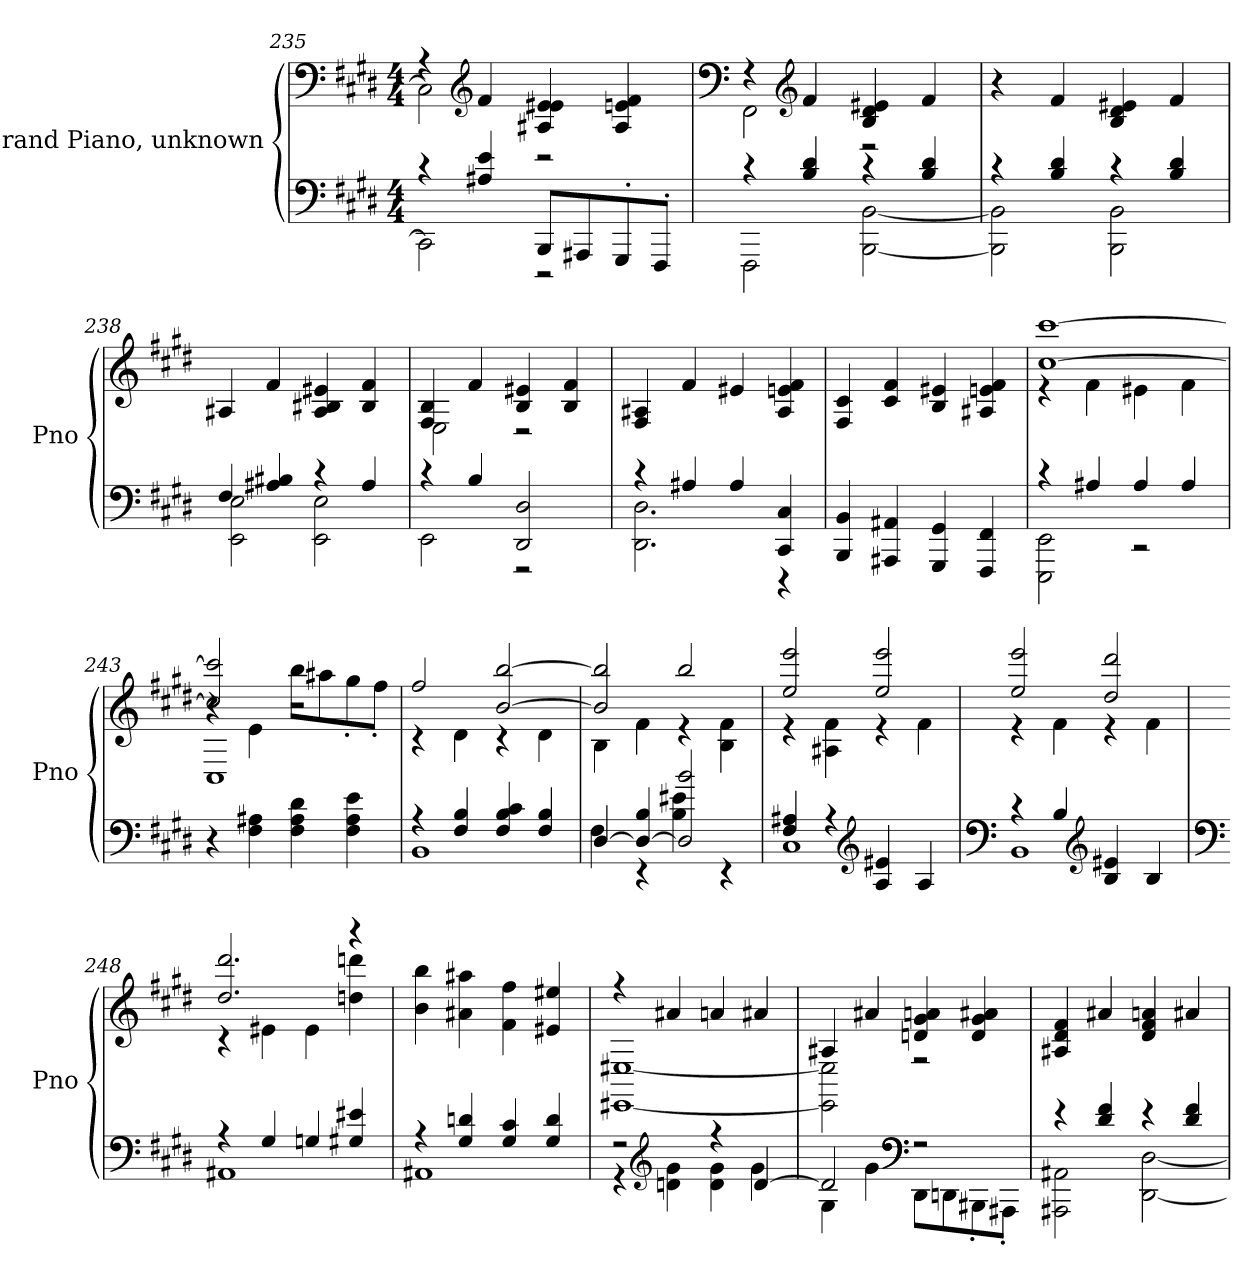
**kern	**kern
*part1	*part1
*staff2	*staff1
*I"Grand Piano, unknown	*
*I'Pno	*
!!LO:LB:g=z
*clefF4	*clefF4
*k[f#c#g#d#]	*k[f#c#g#d#]
*M4/4	*M4/4
=235	=235
*^	*^
4r	2CC#\]	4r	2C#\]
*	*	*clefG2	*
4A#X/ 4e/	.	4f#/	.
8BBB/L	2r	4A#X/ 4e/ 4e#X/	2r
8AAA#X/	.	.	.
8GGG#'/	.	4A#/ 4en/ 4f#/	.
8FFF#'/J	.	.	.
=236	=236	=236	=236
*	*	*clefF4	*
4r	2FFF#\	4r	2FF#\
*	*	*clefG2	*
4B/ 4d#/	.	4f#/	.
4r	[2BBB\ [2BB\	4B/ 4d#/ 4e#X/	2r
4B/ 4d#/	.	4f#/	.
*	*	*v	*v
=237	=237	=237
4r	2BBB\] 2BB\]	4r
4B/ 4d#/	.	4f#/
4r	2BBB\ 2BB\	4B/ 4d#/ 4e#X/
4B/ 4d#/	.	4f#/
=238	=238	=238
4F#/	2EE\ 2E\	4A#X/
4A#X/ 4B#X/	.	4f#/
4r	2EE\ 2E\	4A#/ 4B#X/ 4e#X/
4A#/	.	4B#/ 4f#/
!!LO:LB:g=z
=239	=239	=239
*	*	*^
4r	2EE\	4F#/ 4B/	2E\
4B/	.	4f#/	.
2DD#/ 2D#/	2r	4B/ 4e#X/	2r
.	.	4B/ 4f#/	.
*	*	*v	*v
=240	=240	=240
4r	2.DD#\ 2.D#\	4F#/ 4A#X/
4A#X/	.	4f#/
4A#/	.	4e#X/
4CC#/ 4C#/	4r	4A#/ 4en/ 4f#/
*v	*v	*
=241	=241
4BBB/ 4BB/	4F#/ 4c#/
4AAA#X/ 4AA#X/	4c#/ 4f#/
4GGG#/ 4GG#/	4B/ 4e#X/
4FFF#/ 4FF#/	4A#X/ 4en/ 4f#/
=242	=242
*^	*^
4r	2EEE\ 2EE\	[1cc# [1ccc#	4r
4A#X/	.	.	4f#\
4A#/	2r	.	4e#X\
4A#/	.	.	4f#\
*v	*v	*	*
=243	=243	=243
*	*	*^
4r	2cc#/] 2ccc#/]	4r	1C#
4F#\ 4A#X\	.	4e\	.
4F#\ 4A#\ 4d#\	2r	8bb\L	.
.	.	8aa#X\	.
4F#\ 4A#\ 4e\	.	8gg#'\	.
.	.	8ff#'\J	.
*	*	*v	*v
!!LO:LB:g=z
=244	=244	=244
*^	*	*
4r	1BB	2ff#/	4r
4F#/ 4B/	.	.	4d#\
4F#/ 4B/ 4c#/	.	[2b/ [2bb/	4r
4F#/ 4B/	.	.	4d#\
=245	=245	=245	=245
[4D#/	4F#\	2b/] 2bb/]	4B\
4D#/_ 4B/	4r	.	4f#\
2D#/] 2b/	4B\ 4e#X\	2bb/	4r
.	4r	.	4B\ 4f#\
=246	=246	=246	=246
4F#/ 4A#X/	1C#	2ee/ 2eee/	4r
4r	.	.	4A#X\ 4f#\
*clefG2	*	*	*
4A#/ 4e#X/	.	2ee/ 2eee/	4r
4A#/	.	.	4f#\
=247	=247	=247	=247
*clefF4	*	*	*
4r	1BB	2ee/ 2eee/	4r
4B/	.	.	4f#\
*clefG2	*	*	*
4B/ 4e#X/	.	2dd#/ 2ddd#/	4r
4B/	.	.	4f#\
=248	=248	=248	=248
*clefF4	*	*	*
4r	1AA#X	2.dd#/ 2.ddd#/	4r
4G#/	.	.	4e#X\
4Gn/	.	.	4e#\
4G#X/ 4e#X/	.	4r	4ddn\ 4dddn\
*	*	*v	*v
!!LO:PB:g=z
=249	=249	=249
4r	1AA#X	4b\ 4bb\
4G#/ 4dn/	.	4a#X\ 4aa#X\
4G#/ 4c#/	.	4f#\ 4ff#\
4G#/ 4d/	.	4e#X/ 4ee#X/
=250	=250	=250
*	*	*^
2r	4r	4r	[1EE#X [1E#X
*clefG2	*	*	*
.	4dn\ 4g#\	4a#X/	.
4r	4d\ 4g#\	4an/	.
[4d/	4g#\	4a#X/	.
=251	=251	=251	=251
2d/]	4G#\	4A#X/	2EE#\] 2E#\]
.	4g#\	4a#X/	.
*clefF4	*	*	*
2r	8DD#\L	4dn/ 4g#/ 4an/	2r
.	8DDn\	.	.
.	8BBB#X'\	4d/ 4g#/ 4a#X/	.
.	8AAA#X'\J	.	.
*	*	*v	*v
=252	=252	=252
4r	2AAA#X\ 2AA#X\	4A#X/ 4d#/ 4f#/
4d#/ 4f#/	.	4a#X/
4r	[2DD#\ [2D#\	4d#/ 4f#/ 4an/
4d#/ 4f#/	.	4a#X/
*v	*v	*
=	=
*-	*-
